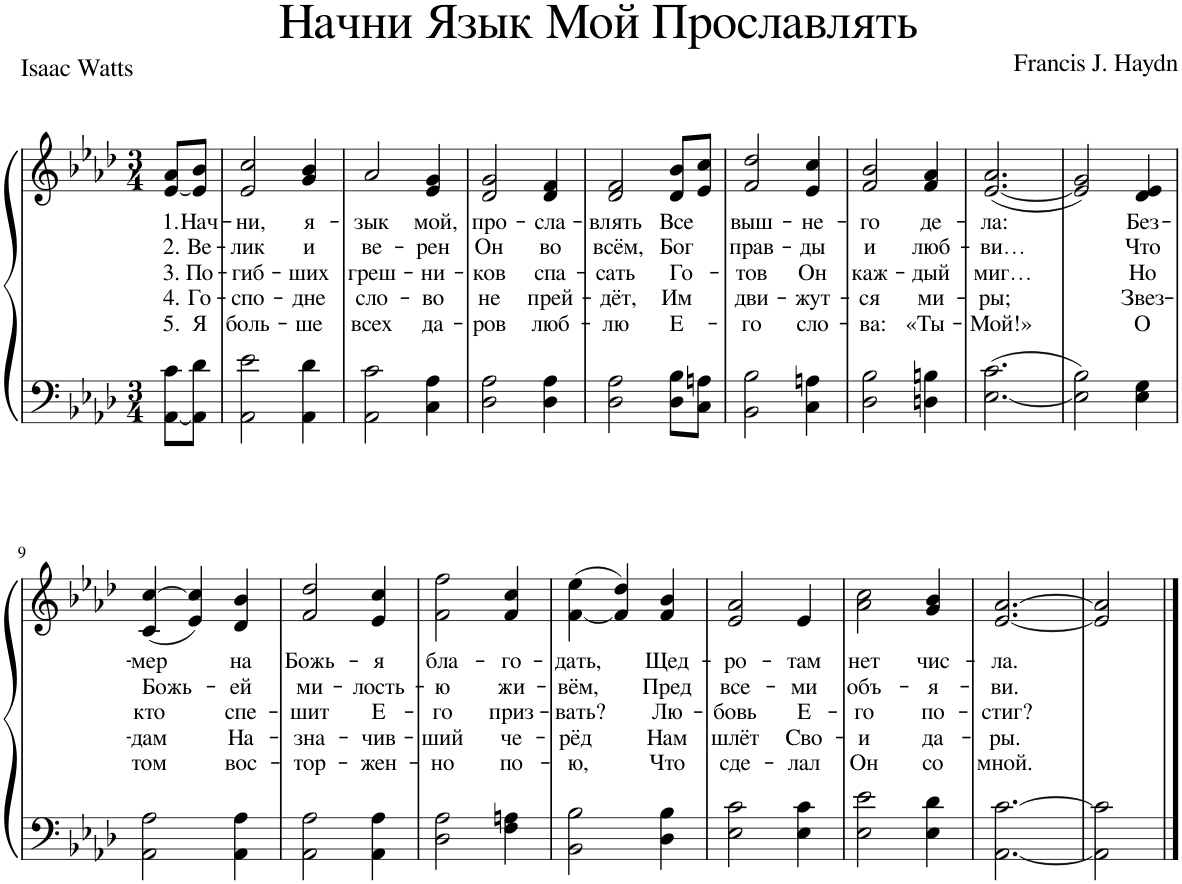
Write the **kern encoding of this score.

**kern	**kern	**text	**text	**text	**text	**text
*part1	*part1	*part1	*part1	*part1	*part1	*part1
*staff2	*staff1	*staff1	*staff1	*staff1	*staff1	*staff1
*I"Piano	*	*	*	*	*	*
*I'Pno.	*	*	*	*	*	*
*clefF4	*clefG2	*	*	*	*	*
*k[b-e-a-d-]	*k[b-e-a-d-]	*	*	*	*	*
*M3/4	*M3/4	*	*	*	*	*
=	=	=	=	=	=	=
!	!	!LO:LY:b	!LO:LY:b	!LO:LY:b	!LO:LY:b	!LO:LY:b
[8AA-\ 8c\L	[8e-/ 8a-/L	1.	2.	3.	4.	5.
!	!	!LO:LY:b	!LO:LY:b	!LO:LY:b	!LO:LY:b	!LO:LY:b
8AA-\] 8d-\J	8e-/] 8b-/J	Нач-	Ве-	По-	Го-	Я
=1	=1	=1	=1	=1	=1	=1
!	!	!LO:LY:b	!LO:LY:b	!LO:LY:b	!LO:LY:b	!LO:LY:b
2AA-\ 2e-\	2e-/ 2cc/	-ни,	-лик	-гиб-	-спо-	боль-
!	!	!LO:LY:b	!LO:LY:b	!LO:LY:b	!LO:LY:b	!LO:LY:b
4AA-\ 4d-\	4g/ 4b-/	я-	и	-ших	-дне	-ше
=2	=2	=2	=2	=2	=2	=2
!	!	!LO:LY:b	!LO:LY:b	!LO:LY:b	!LO:LY:b	!LO:LY:b
2AA-\ 2c\	2a-/	-зык	ве-	греш-	сло-	всех
!	!	!LO:LY:b	!LO:LY:b	!LO:LY:b	!LO:LY:b	!LO:LY:b
4C\ 4A-\	4e-/ 4g/	мой,	-рен	-ни-	-во	да-
=3	=3	=3	=3	=3	=3	=3
!	!	!LO:LY:b	!LO:LY:b	!LO:LY:b	!LO:LY:b	!LO:LY:b
2D-\ 2A-\	2d-/ 2g/	про-	Он	-ков	не	-ров
!	!	!LO:LY:b	!LO:LY:b	!LO:LY:b	!LO:LY:b	!LO:LY:b
4D-\ 4A-\	4d-/ 4f/	-сла-	во	спа-	прей-	люб-
=4	=4	=4	=4	=4	=4	=4
!	!	!LO:LY:b	!LO:LY:b	!LO:LY:b	!LO:LY:b	!LO:LY:b
2D-\ 2A-\	2d-/ 2f/	-влять	всём,	-сать	-дёт,	-лю
!	!	!LO:LY:b	!LO:LY:b	!LO:LY:b	!LO:LY:b	!LO:LY:b
8D-\ 8B-\L	8d-/ 8b-/L	Все	Бог	Го-	Им	Е-
8C\ 8An\J	8e-/ 8cc/J	.	.	.	.	.
=5	=5	=5	=5	=5	=5	=5
!	!	!LO:LY:b	!LO:LY:b	!LO:LY:b	!LO:LY:b	!LO:LY:b
2BB-\ 2B-\	2f/ 2dd-/	выш-	прав-	тов	дви-	го
!	!	!LO:LY:b	!LO:LY:b	!LO:LY:b	!LO:LY:b	!LO:LY:b
4C\ 4An\	4e-/ 4cc/	-не-	-ды	Он	-жут-	сло-
=6	=6	=6	=6	=6	=6	=6
!	!	!LO:LY:b	!LO:LY:b	!LO:LY:b	!LO:LY:b	!LO:LY:b
2D-\ 2B-\	2f/ 2b-/	-го	и	каж-	-ся	-ва:
!	!	!LO:LY:b	!LO:LY:b	!LO:LY:b	!LO:LY:b	!LO:LY:b
4Dn\ 4Bn\	4f/ 4a-/	де-	люб-	-дый	ми-	«Ты-
=7	=7	=7	=7	=7	=7	=7
!	!	!LO:LY:b	!LO:LY:b	!LO:LY:b	!LO:LY:b	!LO:LY:b
[2.E-\ 2.c\	([2.e-/ 2.a-/	-ла:	-ви…	миг…	-ры;	-Мой!»
=8	=8	=8	=8	=8	=8	=8
2E-\] 2B-\	2e-/] 2g/)	.	.	.	.	.
!	!	!LO:LY:b	!LO:LY:b	!LO:LY:b	!LO:LY:b	!LO:LY:b
4E-\ 4G\	4d-/ 4e-/	Без-	Что	Но	Звез-	О
!!LO:LB:g=z
=9	=9	=9	=9	=9	=9	=9
!	!	!LO:LY:b	!LO:LY:b	!LO:LY:b	!LO:LY:b	!LO:LY:b
2AA-\ 2A-\	(<4c/ [4cc/	-мер	Божь-	кто	-дам	том
.	4e-/ 4cc/])	.	.	.	.	.
!	!	!LO:LY:b	!LO:LY:b	!LO:LY:b	!LO:LY:b	!LO:LY:b
4AA-\ 4A-\	4d-/ 4b-/	на	ей	спе-	На-	вос-
=10	=10	=10	=10	=10	=10	=10
!	!	!LO:LY:b	!LO:LY:b	!LO:LY:b	!LO:LY:b	!LO:LY:b
2AA-\ 2A-\	2f/ 2dd-/	Божь-	ми-	-шит	-зна-	-тор-
!	!	!LO:LY:b	!LO:LY:b	!LO:LY:b	!LO:LY:b	!LO:LY:b
4AA-\ 4A-\	4e-/ 4cc/	-я	-лость-	Е-	-чив-	-жен-
=11	=11	=11	=11	=11	=11	=11
!	!	!LO:LY:b	!LO:LY:b	!LO:LY:b	!LO:LY:b	!LO:LY:b
2D-\ 2A-\	2f\ 2ff\	бла-	-ю	-го	-ший	-но
!	!	!LO:LY:b	!LO:LY:b	!LO:LY:b	!LO:LY:b	!LO:LY:b
4F\ 4An\	4f/ 4cc/	-го-	жи-	приз-	че-	по-
=12	=12	=12	=12	=12	=12	=12
!	!	!LO:LY:b	!LO:LY:b	!LO:LY:b	!LO:LY:b	!LO:LY:b
2BB-\ 2B-\	([4f\ 4ee-\	-дать,	-вём,	-вать?	-рёд	-ю,
.	4f/] 4dd-/)	.	.	.	.	.
!	!	!LO:LY:b	!LO:LY:b	!LO:LY:b	!LO:LY:b	!LO:LY:b
4D-\ 4B-\	4f/ 4b-/	Щед-	Пред	Лю-	Нам	Что
=13	=13	=13	=13	=13	=13	=13
!	!	!LO:LY:b	!LO:LY:b	!LO:LY:b	!LO:LY:b	!LO:LY:b
2E-\ 2c\	2e-/ 2a-/	-ро-	все-	-бовь	шлёт	сде-
!	!	!LO:LY:b	!LO:LY:b	!LO:LY:b	!LO:LY:b	!LO:LY:b
4E-\ 4c\	4e-/	-там	-ми	Е-	Сво-	-лал
=14	=14	=14	=14	=14	=14	=14
!	!	!LO:LY:b	!LO:LY:b	!LO:LY:b	!LO:LY:b	!LO:LY:b
2E-\ 2e-\	2a-\ 2cc\	нет	объ-	-го	-и	Он
!	!	!LO:LY:b	!LO:LY:b	!LO:LY:b	!LO:LY:b	!LO:LY:b
4E-\ 4d-\	4g/ 4b-/	чис-	-я-	по-	да-	со
=15	=15	=15	=15	=15	=15	=15
!	!	!LO:LY:b	!LO:LY:b	!LO:LY:b	!LO:LY:b	!LO:LY:b
[2.AA-\ [2.c\	[2.e-/ [2.a-/	-ла.	-ви.	-стиг?	-ры.	мной.
=16	=16	=16	=16	=16	=16	=16
2AA-\] 2c\]	2e-/] 2a-/]	.	.	.	.	.
==	==	==	==	==	==	==
*-	*-	*-	*-	*-	*-	*-
